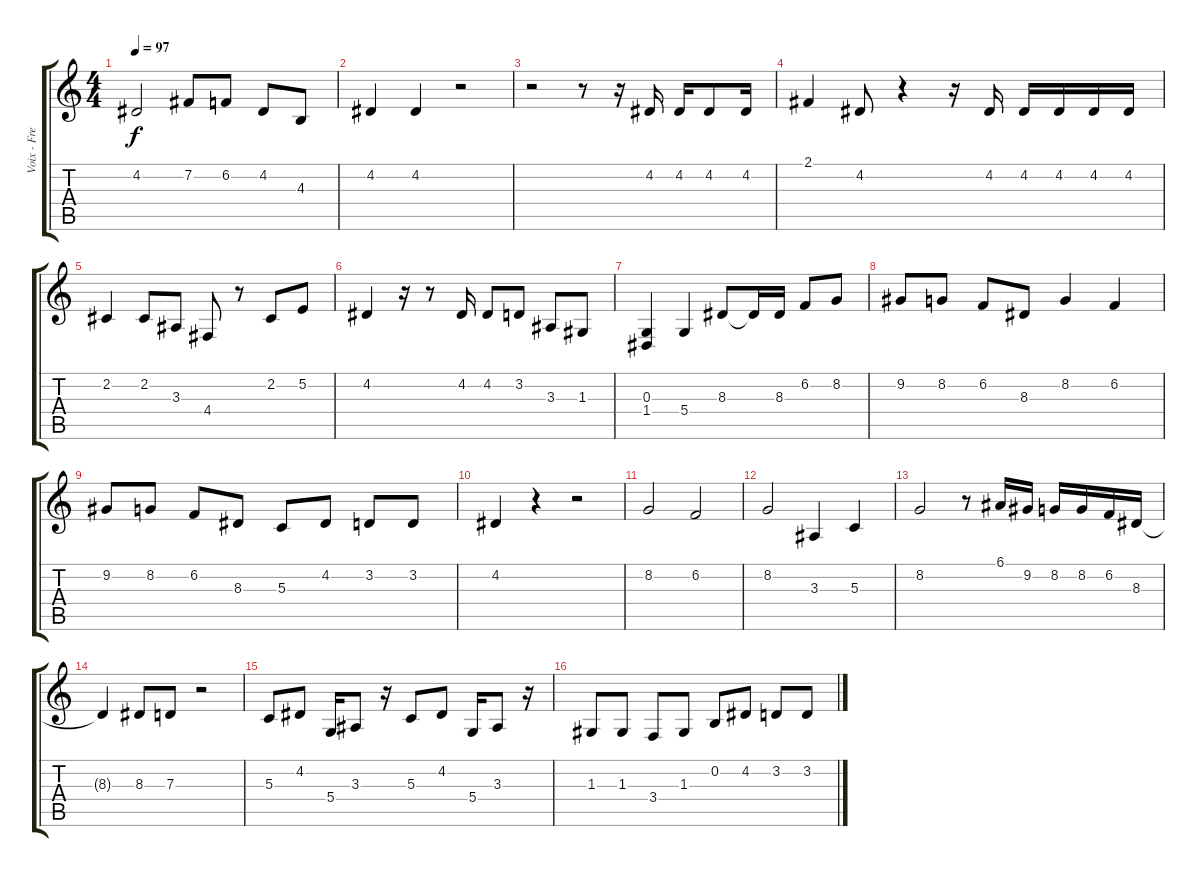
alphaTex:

\track ("Voix - Freddie Mercury" "Voix - Fre") {instrument clarinet}
\staff {score tabs}
\tuning (E4 B3 G3 D3 A2 E2) {hide}
\ts (4 4)
\tempo 97
\clef g2
\ks c
4.2.2{dy f} 7.2.8 6.2.8 4.2.8 4.3.8 |
4.2.4 4.2.4 r.2 |
r.2 r.8 r.16 4.2.16 4.2.16 4.2.8 4.2.16 |
2.1.4 4.2.8 r.4 r.16 4.2.16 4.2.16 4.2.16 4.2.16 4.2.16 |
2.2.4 2.2.8 3.3.8 4.4.8 r.8 2.2.8 5.2.8 |
4.2.4 r.16 r.8 4.2.16 4.2.8 3.2.8 3.3.8 1.3.8 |
(0.3 1.4).4 5.4.4 8.3.8 8.3{t}.16 8.3.16 6.2.8 8.2.8 |
9.2.8 8.2.8 6.2.8 8.3.8 8.2.4 6.2.4 |
9.2.8 8.2.8 6.2.8 8.3.8 5.3.8 4.2.8 3.2.8 3.2.8 |
4.2.4 r.4 r.2 |
8.2.2 6.2.2 |
8.2.2 3.3.4 5.3.4 |
8.2.2 r.8 6.1.16 9.2.16 8.2.16 8.2.16 6.2.16 8.3.16 |
8.3{t}.4 8.3.8 7.3.8 r.2 |
5.3.8 4.2.8 5.4.16 3.3.8 r.16 5.3.8 4.2.8 5.4.16 3.3.8 r.16 |
1.3.8 1.3.8 3.4.8 1.3.8 0.2.8 4.2.8 3.2.8 3.2.8
